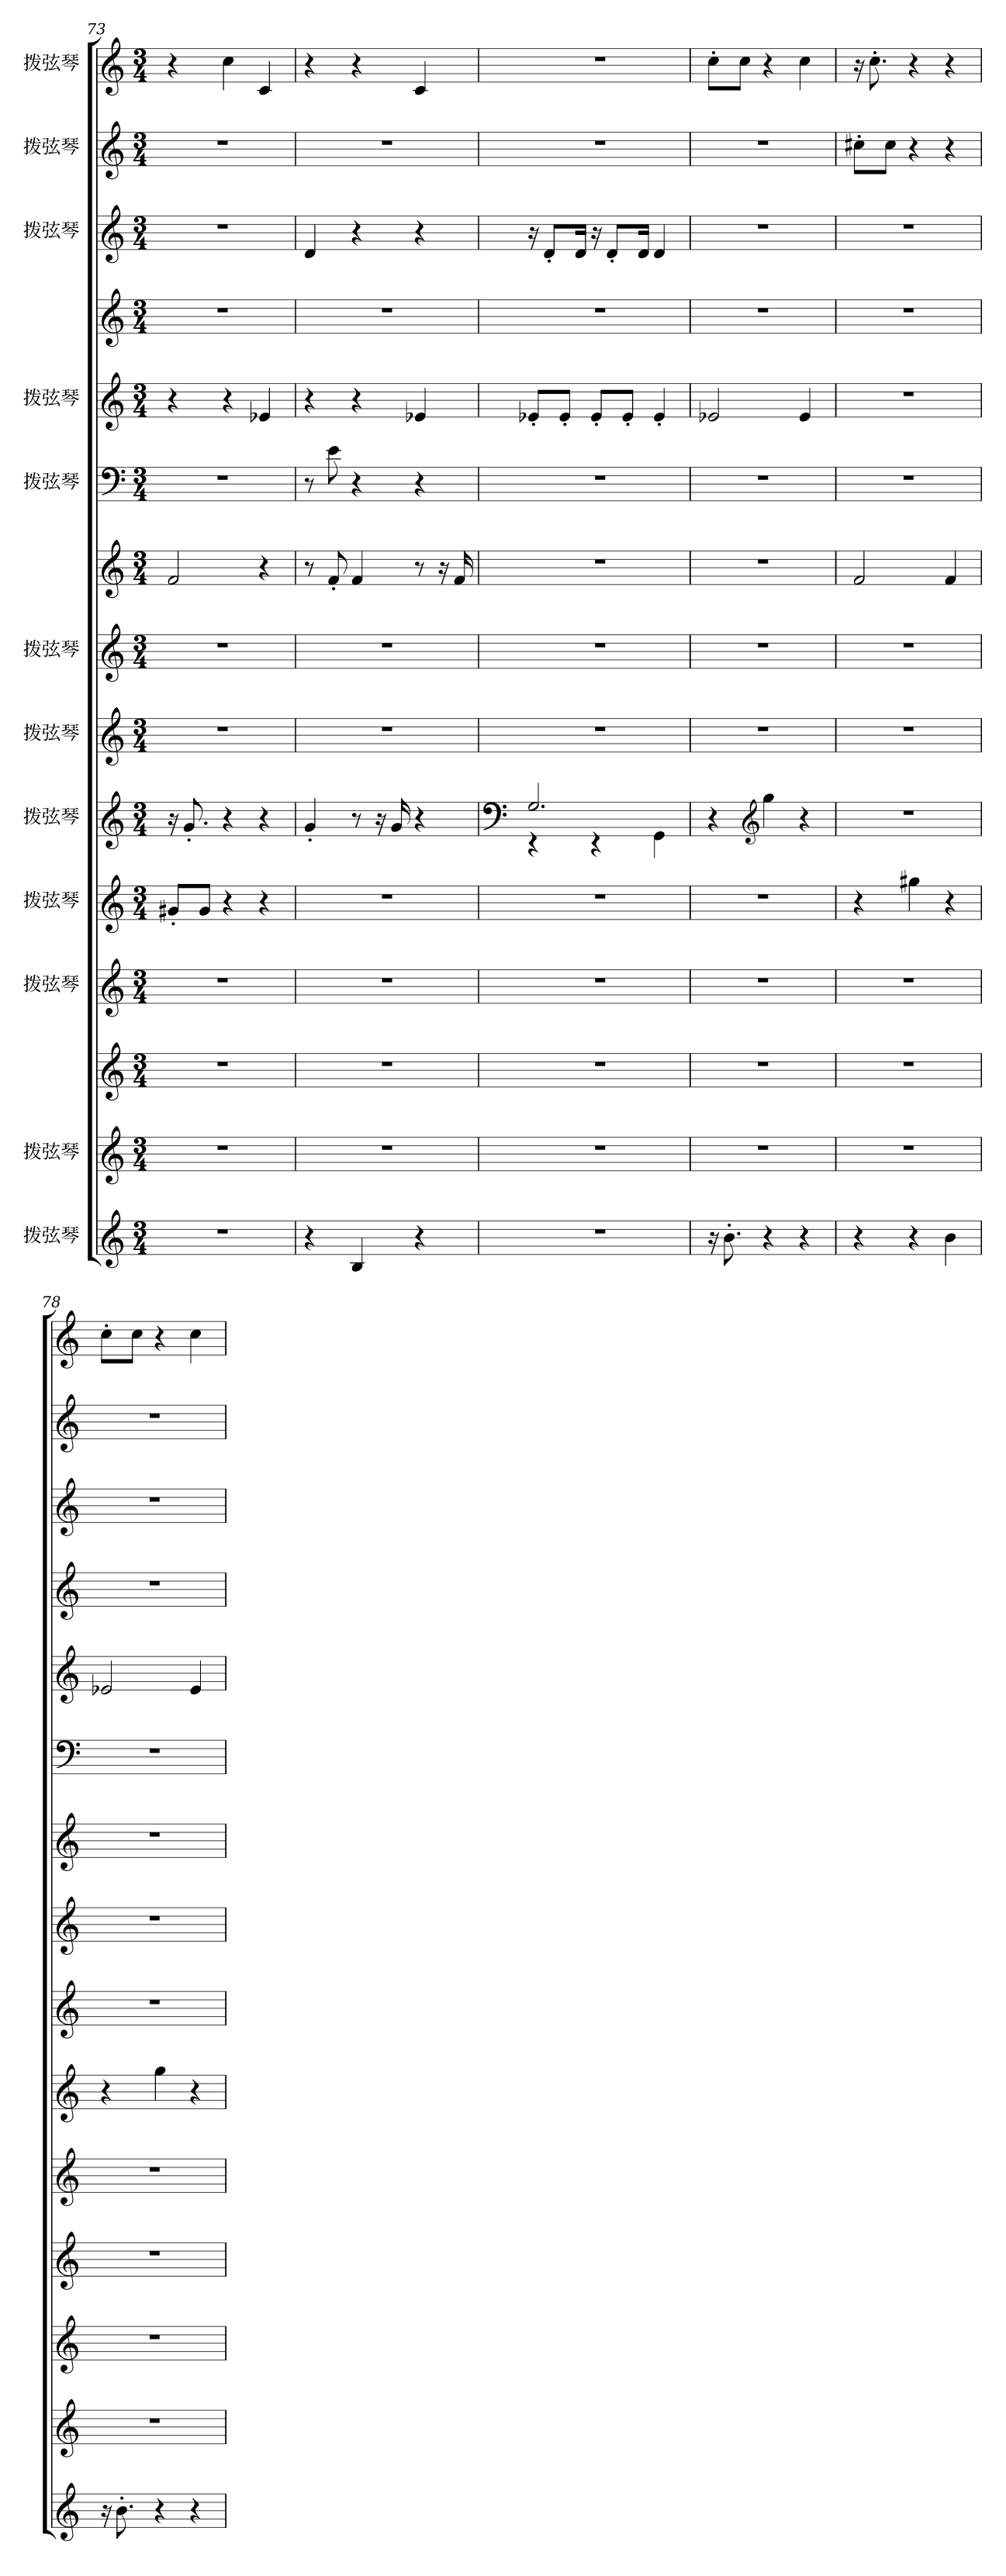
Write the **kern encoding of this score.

**kern	**kern	**kern	**kern	**kern	**kern	**kern	**kern	**kern	**kern	**kern	**kern	**kern	**kern	**kern
*part12	*part11	*part11	*part10	*part9	*part8	*part7	*part6	*part6	*part5	*part4	*part4	*part3	*part2	*part1
*staff15	*staff14	*staff13	*staff12	*staff11	*staff10	*staff9	*staff8	*staff7	*staff6	*staff5	*staff4	*staff3	*staff2	*staff1
*I"拨弦琴	*I"拨弦琴	*	*I"拨弦琴	*I"拨弦琴	*I"拨弦琴	*I"拨弦琴	*I"拨弦琴	*	*I"拨弦琴	*I"拨弦琴	*	*I"拨弦琴	*I"拨弦琴	*I"拨弦琴
*clefG2	*clefG2	*clefG2	*clefG2	*clefG2	*clefG2	*clefG2	*clefG2	*clefG2	*clefF4	*clefG2	*clefG2	*clefG2	*clefG2	*clefG2
*k[]	*k[]	*k[]	*k[]	*k[]	*k[]	*k[]	*k[]	*k[]	*k[]	*k[]	*k[]	*k[]	*k[]	*k[]
*M3/4	*M3/4	*M3/4	*M3/4	*M3/4	*M3/4	*M3/4	*M3/4	*M3/4	*M3/4	*M3/4	*M3/4	*M3/4	*M3/4	*M3/4
=73	=73	=73	=73	=73	=73	=73	=73	=73	=73	=73	=73	=73	=73	=73
2.r	2.r	2.r	2.r	8g#X'/L	16r	2.r	2.r	2f/	2.r	4r	2.r	2.r	2.r	4r
.	.	.	.	.	8.g'/	.	.	.	.	.	.	.	.	.
.	.	.	.	8g#/J	.	.	.	.	.	.	.	.	.	.
.	.	.	.	4r	4r	.	.	.	.	4r	.	.	.	4cc\
.	.	.	.	4r	4r	.	.	4r	.	4e-X/	.	.	.	4c/
=74	=74	=74	=74	=74	=74	=74	=74	=74	=74	=74	=74	=74	=74	=74
4r	2.r	2.r	2.r	2.r	4g'/	2.r	2.r	8r	8r	4r	2.r	4d/	2.r	4r
.	.	.	.	.	.	.	.	8f'/	8e\	.	.	.	.	.
4B/	.	.	.	.	8r	.	.	4f/	4r	4r	.	4r	.	4r
.	.	.	.	.	16r	.	.	.	.	.	.	.	.	.
.	.	.	.	.	16g/	.	.	.	.	.	.	.	.	.
4r	.	.	.	.	4r	.	.	8r	4r	4e-X/	.	4r	.	4c/
.	.	.	.	.	.	.	.	16r	.	.	.	.	.	.
.	.	.	.	.	.	.	.	16f/	.	.	.	.	.	.
!!LO:PB:g=z
=75	=75	=75	=75	=75	=75	=75	=75	=75	=75	=75	=75	=75	=75	=75
*	*	*	*	*	*clefF4	*	*	*	*	*	*	*	*	*
*	*	*	*	*	*^	*	*	*	*	*	*	*	*	*
2.r	2.r	2.r	2.r	2.r	2.G/	4r	2.r	2.r	2.r	2.r	8e-X'/L	2.r	16r	2.r	2.r
.	.	.	.	.	.	.	.	.	.	.	.	.	8d'/L	.	.
.	.	.	.	.	.	.	.	.	.	.	8e-'/J	.	.	.	.
.	.	.	.	.	.	.	.	.	.	.	.	.	16d/Jk	.	.
.	.	.	.	.	.	4r	.	.	.	.	8e-'/L	.	16r	.	.
.	.	.	.	.	.	.	.	.	.	.	.	.	8d'/L	.	.
.	.	.	.	.	.	.	.	.	.	.	8e-'/J	.	.	.	.
.	.	.	.	.	.	.	.	.	.	.	.	.	16d/Jk	.	.
.	.	.	.	.	.	4GG\	.	.	.	.	4e-'/	.	4d/	.	.
*	*	*	*	*	*v	*v	*	*	*	*	*	*	*	*	*
=76	=76	=76	=76	=76	=76	=76	=76	=76	=76	=76	=76	=76	=76	=76
16r	2.r	2.r	2.r	2.r	4r	2.r	2.r	2.r	2.r	2e-X/	2.r	2.r	2.r	8cc'\L
8.b'\	.	.	.	.	.	.	.	.	.	.	.	.	.	.
.	.	.	.	.	.	.	.	.	.	.	.	.	.	8cc\J
*	*	*	*	*	*clefG2	*	*	*	*	*	*	*	*	*
4r	.	.	.	.	4gg\	.	.	.	.	.	.	.	.	4r
4r	.	.	.	.	4r	.	.	.	.	4e-/	.	.	.	4cc\
=77	=77	=77	=77	=77	=77	=77	=77	=77	=77	=77	=77	=77	=77	=77
4r	2.r	2.r	2.r	4r	2.r	2.r	2.r	2f/	2.r	2.r	2.r	2.r	8cc#X'\L	16r
.	.	.	.	.	.	.	.	.	.	.	.	.	.	8.cc'\
.	.	.	.	.	.	.	.	.	.	.	.	.	8cc#\J	.
4r	.	.	.	4gg#X\	.	.	.	.	.	.	.	.	4r	4r
4b\	.	.	.	4r	.	.	.	4f/	.	.	.	.	4r	4r
=78	=78	=78	=78	=78	=78	=78	=78	=78	=78	=78	=78	=78	=78	=78
16r	2.r	2.r	2.r	2.r	4r	2.r	2.r	2.r	2.r	2e-X/	2.r	2.r	2.r	8cc'\L
8.b'\	.	.	.	.	.	.	.	.	.	.	.	.	.	.
.	.	.	.	.	.	.	.	.	.	.	.	.	.	8cc\J
4r	.	.	.	.	4gg\	.	.	.	.	.	.	.	.	4r
4r	.	.	.	.	4r	.	.	.	.	4e-/	.	.	.	4cc\
=	=	=	=	=	=	=	=	=	=	=	=	=	=	=
*-	*-	*-	*-	*-	*-	*-	*-	*-	*-	*-	*-	*-	*-	*-
